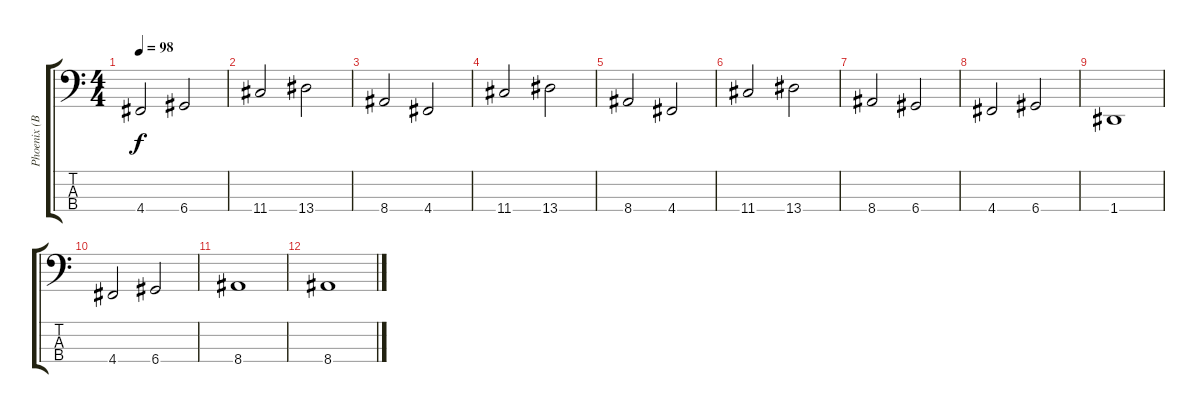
\track ("Phoenix (Bass)" "Phoenix (B") {instrument electricbassfinger}
\staff {score tabs}
\tuning (G2 D2 A1 D1) {hide}
\ts (4 4)
\tempo 98
\clef f4
\ks c
4.4.2{dy f} 6.4.2 |
11.4.2 13.4.2 |
8.4.2 4.4.2 |
11.4.2 13.4.2 |
8.4.2 4.4.2 |
11.4.2 13.4.2 |
8.4.2 6.4.2 |
4.4.2 6.4.2 |
1.4.1 |
4.4.2 6.4.2 |
8.4.1 |
8.4.1
